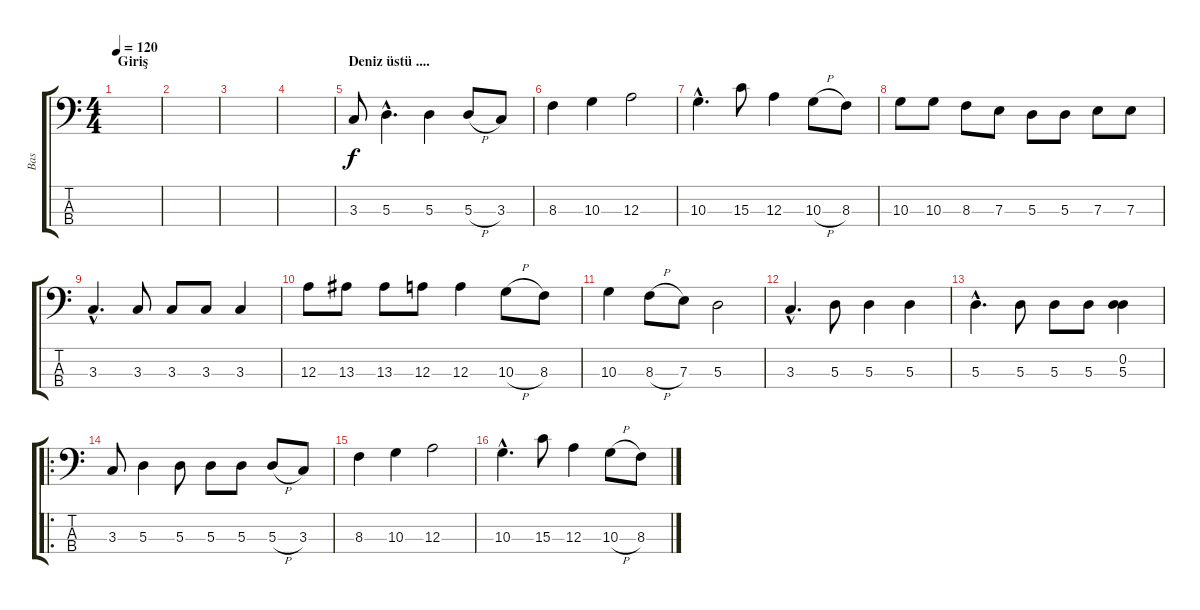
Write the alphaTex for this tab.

\track ("Bas" "Bas") {instrument electricbasspick}
\staff {score tabs}
\tuning (G2 D2 A1 E1) {hide}
\ts (4 4)
\section ("" "Giriş")
\tempo 120
\tempo 45
\tempo 120
\clef f4
\ks c
|
|
|
|
\section ("" "Deniz üstü ....")
3.3.8 5.3{hac}.4{d} 5.3.4 5.3{h}.8 3.3.8 |
8.3.4 10.3.4 12.3.2 |
10.3{hac}.4{d} 15.3.8 12.3.4 10.3{h}.8 8.3.8 |
10.3.8 10.3.8 8.3.8 7.3.8 5.3.8 5.3.8 7.3.8 7.3.8 |
3.3{hac}.4{d} 3.3.8 3.3.8 3.3.8 3.3.4 |
12.3.8 13.3.8 13.3.8 12.3.8 12.3.4 10.3{h}.8 8.3.8 |
10.3.4 8.3{h}.8 7.3.8 5.3.2 |
3.3{hac}.4{d} 5.3.8 5.3.4 5.3.4 |
5.3{hac}.4{d} 5.3.8 5.3.8 5.3.8 (0.2 5.3).4 |
\ro
3.3.8 5.3.4 5.3.8 5.3.8 5.3.8 5.3{h}.8 3.3.8 |
8.3.4 10.3.4 12.3.2 |
10.3{hac}.4{d} 15.3.8 12.3.4 10.3{h}.8 8.3.8
